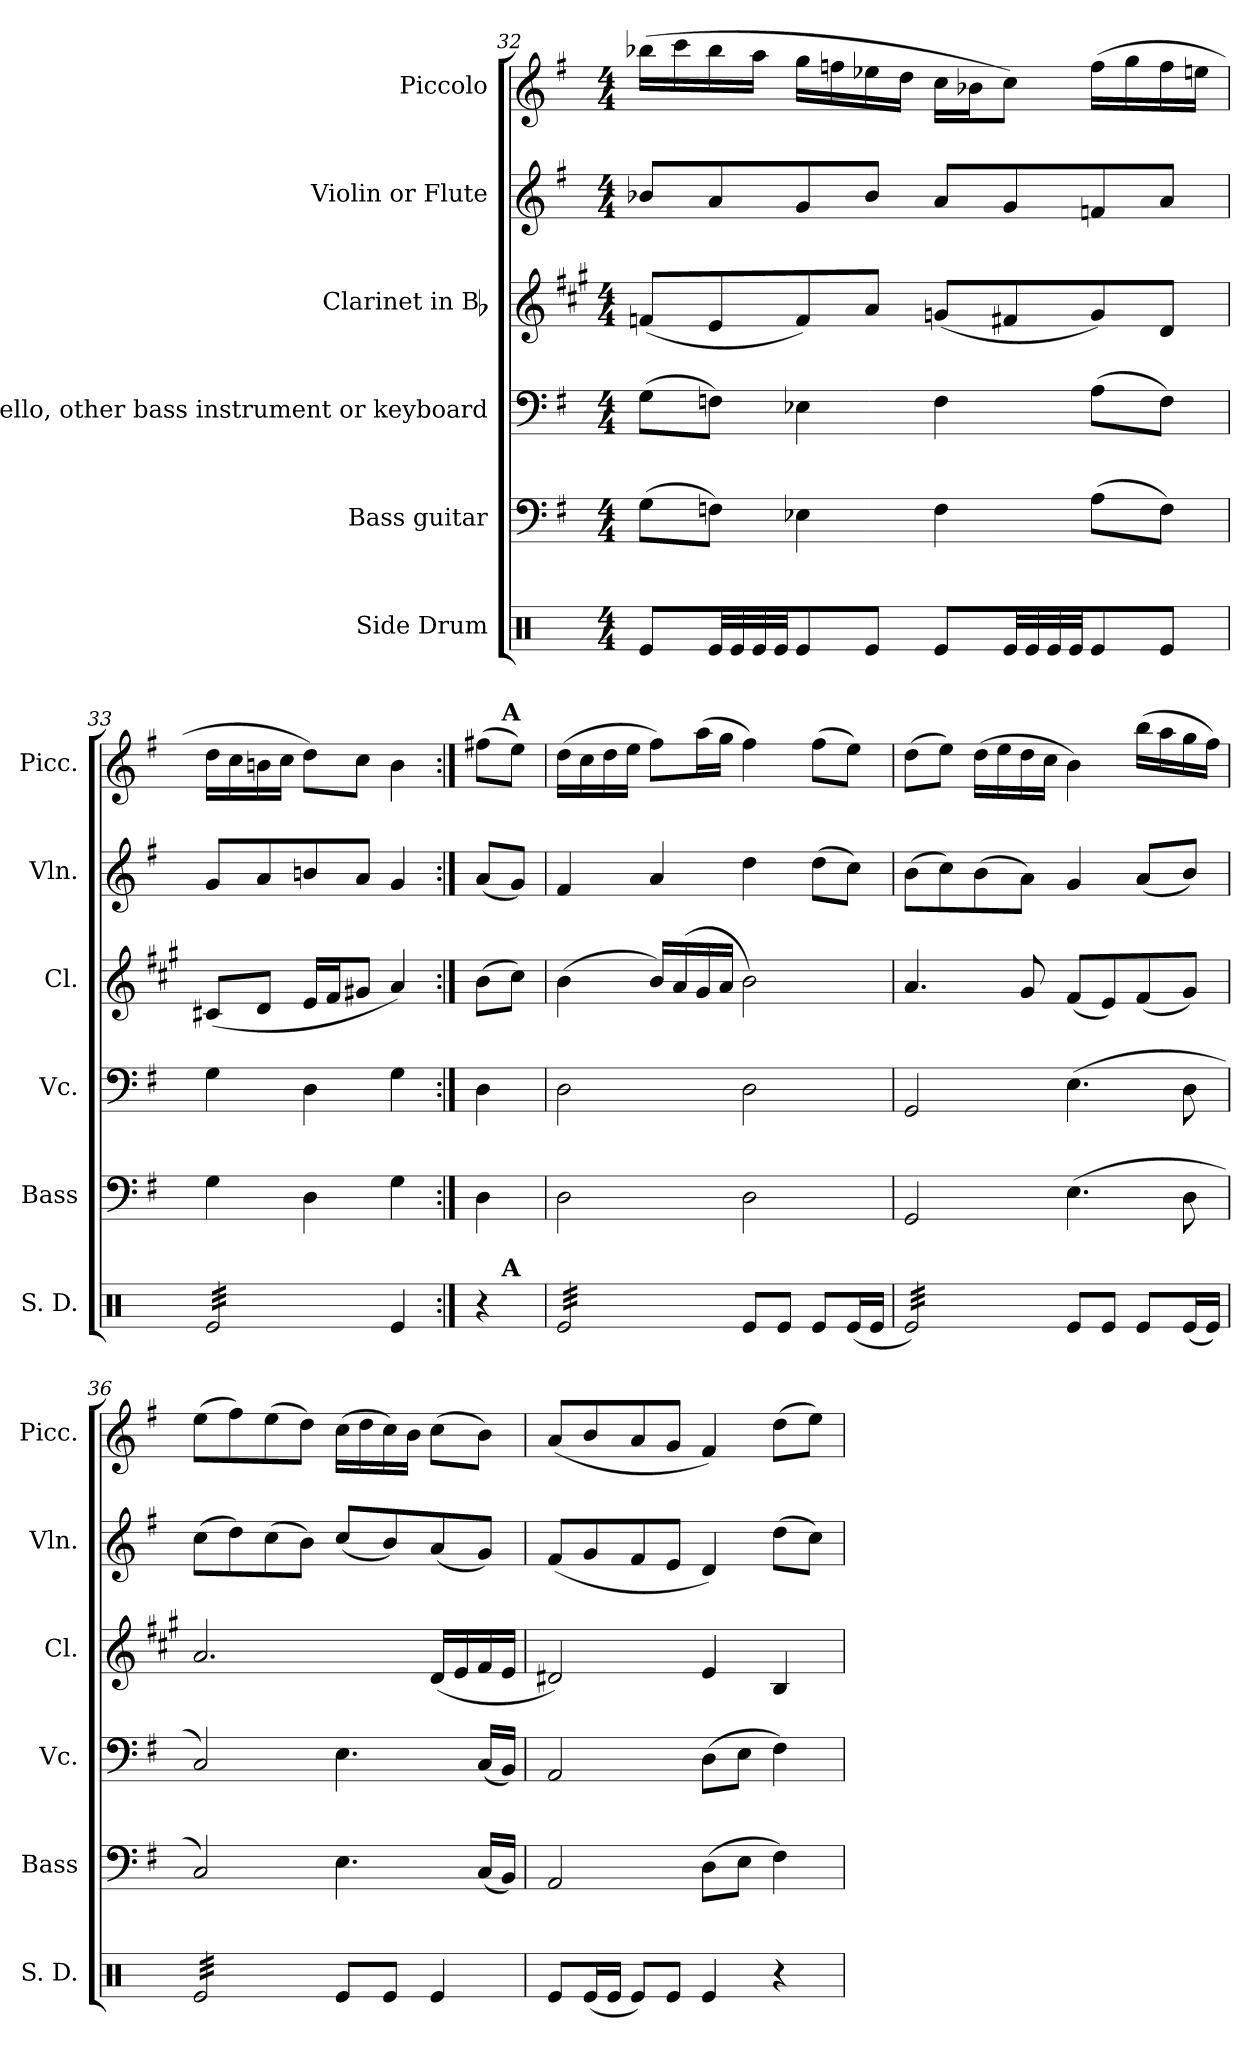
**kern	**kern	**kern	**kern	**kern	**kern
*part6	*part5	*part4	*part3	*part2	*part1
*staff6	*staff5	*staff4	*staff3	*staff2	*staff1
*I"Side Drum	*I"Bass guitar	*I"Violoncello, other bass instrument or keyboard	*I"Clarinet in Bb	*I"Violin or Flute	*I"Piccolo
*I'S. D.	*I'Bass	*I'Vc.	*I'Cl.	*I'Vln.	*I'Picc.
*clefX	*clefF4	*clefF4	*clefG2	*clefG2	*clefG2
*	*ITrd7c12	*	*ITrd1c2	*	*ITrd-7c-12
*k[]	*k[f#]	*k[f#]	*k[f#]	*k[f#]	*k[f#]
*C:	*G:	*G:	*G:	*G:	*G:
*M4/4	*M4/4	*M4/4	*M4/4	*M4/4	*M4/4
=32	=32	=32	=32	=32	=32
8Rei/L	(8GGi\L	(8Gi\L	(8e-Xi/L	8b-Xi/L	(16bbb-Xi\LL
.	.	.	.	.	16cccci\
*tremolo	*	*	*	*	*
32Rei/	8FFni\J)	8Fni\J)	8di/	8ai/	16bbb-i\
32Rei/	.	.	.	.	.
32Rei/	.	.	.	.	16aaai\JJ
32Rei/	.	.	.	.	.
*Xtremolo	*	*	*	*	*
8Rei/	4EE-Xi\	4E-Xi\	8e-i/)	8gi/	16gggi\LL
.	.	.	.	.	16fffni\
8Rei/J	.	.	8gi/J	8b-i/J	16eee-Xi\
.	.	.	.	.	16dddi\JJ
8Rei/L	4FFi\	4Fi\	(8fni/L	8ai/L	16ccci\LL
.	.	.	.	.	16bb-Xi\J
*tremolo	*	*	*	*	*
32Rei/	.	.	8eni/	8gi/	8ccci\J)
32Rei/	.	.	.	.	.
32Rei/	.	.	.	.	.
32Rei/	.	.	.	.	.
*Xtremolo	*	*	*	*	*
8Rei/	(8AAi\L	(8Ai\L	8fi/)	8fni/	(16fffi\LL
.	.	.	.	.	16gggi\
8Rei/J	8FFi\J)	8Fi\J)	8ci/J	8ai/J	16fffi\
.	.	.	.	.	16eeeni\JJ
=33	=33	=33	=33	=33	=33
*tremolo	*	*	*	*	*
32Rei/LLL	4GGi\	4Gi\	(8Bni/L	8gi/L	16dddi\LL
32Rei/	.	.	.	.	.
32Rei/	.	.	.	.	16ccci\
32Rei/	.	.	.	.	.
32Rei/	.	.	8ci/J	8ai/	16bbni\
32Rei/	.	.	.	.	.
32Rei/	.	.	.	.	16ccci\JJ
32Rei/	.	.	.	.	.
32Rei/	4DDi\	4Di\	16di/LL	8bni/	8dddi\L)
32Rei/	.	.	.	.	.
32Rei/	.	.	16ei/J	.	.
32Rei/	.	.	.	.	.
32Rei/	.	.	8f#Xi/J	8ai/J	8ccci\J
32Rei/	.	.	.	.	.
32Rei/	.	.	.	.	.
32Rei/JJJ	.	.	.	.	.
*Xtremolo	*	*	*	*	*
4Rei/	4GGi\	4Gi\	4gi/)	4gi/	4bbi\
=33X33:|!	=33X33:|!	=33X33:|!	=33X33:|!	=33X33:|!	=33X33:|!
*^	*	*	*	*	*
4r	8ryy	4DDi\	4Di\	(8ai\L	(8ai/L	(8fff#Xi\L
!	!	!	!	!	!	!LO:TX:a:B:cj:t=A
!	!LO:TX:a:B:cj:t=A	!	!	!	!	!
.	8ryy	.	.	8bi\J)	8gi/J)	8eeei\J)
*v	*v	*	*	*	*	*
=34	=34	=34	=34	=34	=34
*tremolo	*	*	*	*	*
32Rei/LLL	2DDi\	2Di\	(4ai\	4f#i/	(16dddi\LL
32Rei/	.	.	.	.	.
32Rei/	.	.	.	.	16ccci\
32Rei/	.	.	.	.	.
32Rei/	.	.	.	.	16dddi\
32Rei/	.	.	.	.	.
32Rei/	.	.	.	.	16eeei\JJ
32Rei/	.	.	.	.	.
32Rei/	.	.	16ai/LL)	4ai/	8fff#i\L)
32Rei/	.	.	.	.	.
32Rei/	.	.	(16gi/	.	.
32Rei/	.	.	.	.	.
32Rei/	.	.	16f#i/	.	(16aaai\L
32Rei/	.	.	.	.	.
32Rei/	.	.	16gi/JJ	.	16gggi\JJ
32Rei/JJJ	.	.	.	.	.
*Xtremolo	*	*	*	*	*
8Rei/L	2DDi\	2Di\	2ai\)	4ddi\	4fff#i\)
8Rei/J	.	.	.	.	.
8Rei/L	.	.	.	(8ddi\L	(8fff#i\L
(16Rei/L	.	.	.	8cci\J)	8eeei\J)
16Rei/JJ	.	.	.	.	.
!!LO:LB:g=z
=35	=35	=35	=35	=35	=35
*tremolo	*	*	*	*	*
32Rei/)LLL	2GGGi/	2GGi/	4.gi/	(8bi\L	(8dddi\L
32Rei/)	.	.	.	.	.
32Rei/)	.	.	.	.	.
32Rei/)	.	.	.	.	.
32Rei/)	.	.	.	8cci\)	8eeei\J)
32Rei/)	.	.	.	.	.
32Rei/)	.	.	.	.	.
32Rei/)	.	.	.	.	.
32Rei/)	.	.	.	(8bi\	(16dddi\LL
32Rei/)	.	.	.	.	.
32Rei/)	.	.	.	.	16eeei\
32Rei/)	.	.	.	.	.
32Rei/)	.	.	8f#i/	8ai\J)	16dddi\
32Rei/)	.	.	.	.	.
32Rei/)	.	.	.	.	16ccci\JJ
32Rei/)JJJ	.	.	.	.	.
*Xtremolo	*	*	*	*	*
8Rei/L	(4.EEi\	(4.Ei\	(8ei/L	4gi/	4bbi\)
8Rei/J	.	.	8di/)	.	.
8Rei/L	.	.	(8ei/	(8ai/L	(16bbbi\LL
.	.	.	.	.	16aaai\
(16Rei/L	8DDi\	8Di\	8f#i/J)	8bi/J)	16gggi\
16Rei/JJ)	.	.	.	.	16fff#i\JJ)
=36	=36	=36	=36	=36	=36
*tremolo	*	*	*	*	*
32Rei/LLL	2CCi/)	2Ci/)	2.gi/	(8cci\L	(8eeei\L
32Rei/	.	.	.	.	.
32Rei/	.	.	.	.	.
32Rei/	.	.	.	.	.
32Rei/	.	.	.	8ddi\)	8fff#i\)
32Rei/	.	.	.	.	.
32Rei/	.	.	.	.	.
32Rei/	.	.	.	.	.
32Rei/	.	.	.	(8cci\	(8eeei\
32Rei/	.	.	.	.	.
32Rei/	.	.	.	.	.
32Rei/	.	.	.	.	.
32Rei/	.	.	.	8bi\J)	8dddi\J)
32Rei/	.	.	.	.	.
32Rei/	.	.	.	.	.
32Rei/JJJ	.	.	.	.	.
*Xtremolo	*	*	*	*	*
8Rei/L	4.EEi\	4.Ei\	.	(8cci/L	(16ccci\LL
.	.	.	.	.	16dddi\
8Rei/J	.	.	.	8bi/)	16ccci\)
.	.	.	.	.	16bbi\JJ
4Rei/	.	.	(16ci/LL	(8ai/	(8ccci\L
.	.	.	16di/	.	.
.	(16CCi/LL	(16Ci/LL	16ei/	8gi/J)	8bbi\J)
.	16BBBi/JJ)	16BBi/JJ)	16di/JJ	.	.
=37	=37	=37	=37	=37	=37
8Rei/L	2AAAi/	2AAi/	2c#Xi/)	(8f#i/L	(8aai/L
(16Rei/L	.	.	.	8gi/	8bbi/
16Rei/JJ	.	.	.	.	.
8Rei/L)	.	.	.	8f#i/	8aai/
8Rei/J	.	.	.	8ei/J	8ggi/J
4Rei/	(8DDi\L	(8Di\L	4di/	4di/)	4ff#i/)
.	8EEi\J	8Ei\J	.	.	.
4r	4FF#i\)	4F#i\)	4Ai/	(8ddi\L	(8dddi\L
.	.	.	.	8cci\J)	8eeei\J)
=	=	=	=	=	=
*-	*-	*-	*-	*-	*-
